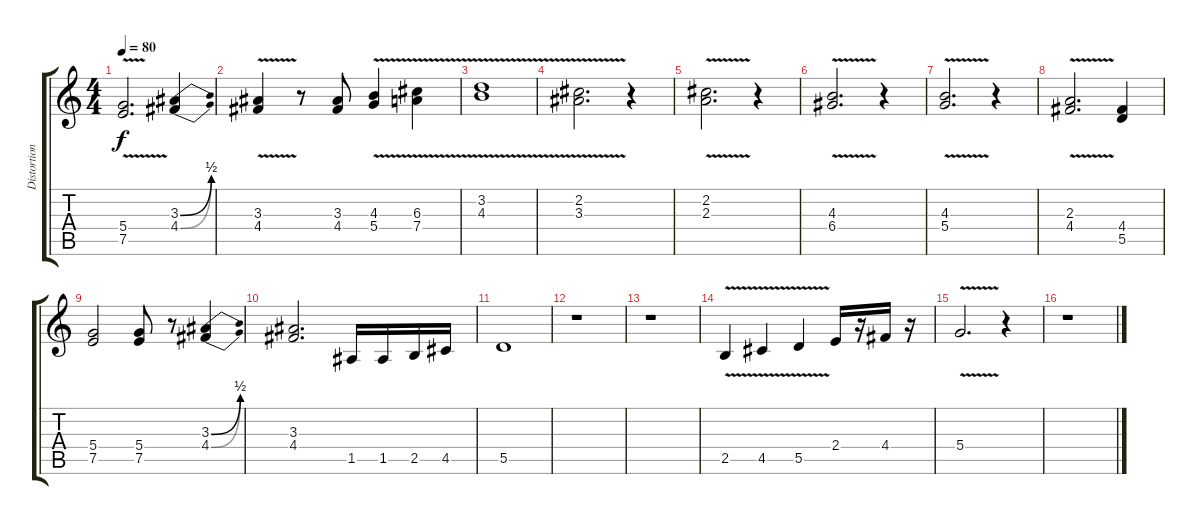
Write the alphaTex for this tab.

\track ("Distortion Guitar" "Distortion") {instrument distortionguitar}
\staff {score tabs}
\tuning (E4 B3 G3 D3 A2 E2) {hide}
\ts (4 4)
\tempo 80
\clef g2
\ks c
(5.4{v} 7.5{v}).2{d dy f} (3.3{be (bend 0 0 60 2)} 4.4{be (bend 0 0 60 2)}).4 |
(3.3{v} 4.4{v}).4 r.8 (3.3 4.4).8 (4.3{v} 5.4{v}).4 (6.3{v} 7.4{v}).4 |
(3.2{v} 4.3{v}).1 |
(2.2{v} 3.3{v}).2{d} r.4 |
(2.2{v} 2.3{v}).2{d} r.4 |
(4.3{v} 6.4{v}).2{d} r.4 |
(4.3{v} 5.4{v}).2{d} r.4 |
(2.3{v} 4.4{v}).2{d} (4.4 5.5).4 |
(5.4 7.5).2 (5.4 7.5).8 r.8 (3.3{be (bend 0 0 60 2)} 4.4{be (bend 0 0 60 2)}).4 |
(3.3 4.4).2{d} 1.5.16 1.5.16 2.5.16 4.5.16 |
5.5.1 |
r.1 |
r.1 |
2.5{v}.4 4.5{v}.4 5.5{v}.4 2.4.16 r.16 4.4.16 r.16 |
5.4{v}.2{d} r.4 |
r.1
